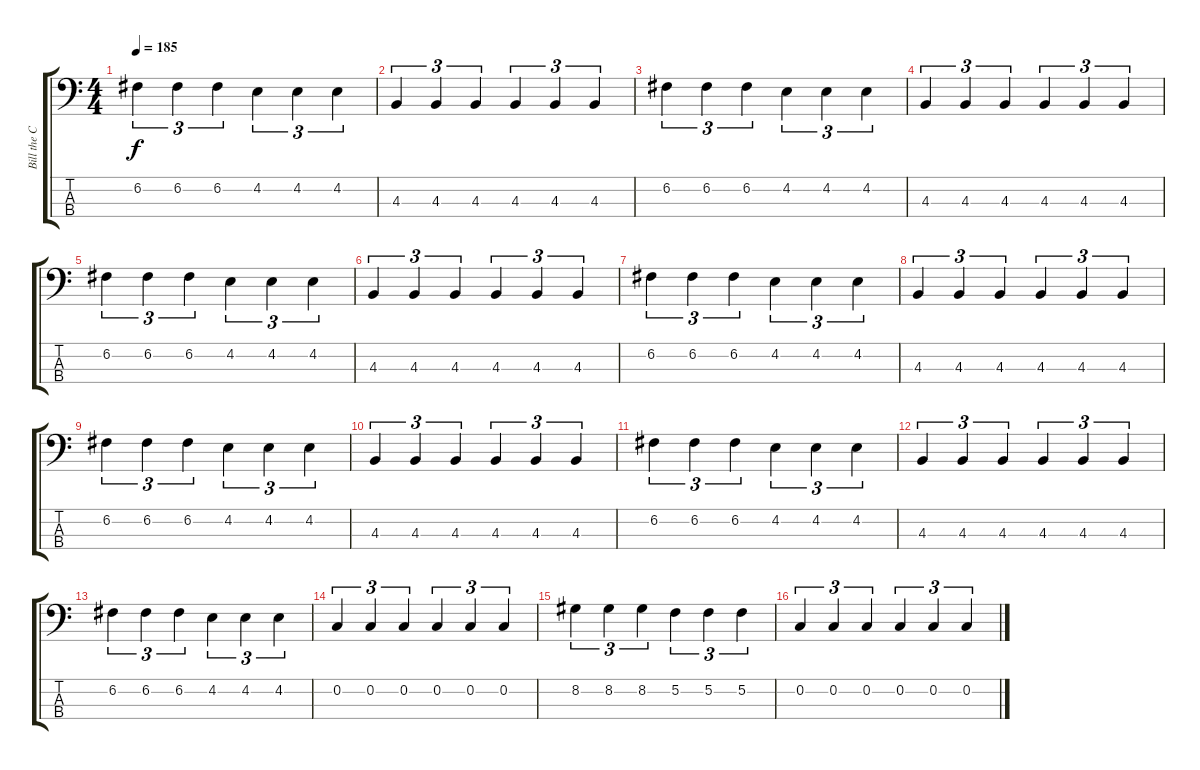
\track ("Bill the CM" "Bill the C") {instrument electricbassfinger}
\staff {score tabs}
\tuning (F2 C2 G1 C1) {hide}
\ts (4 4)
\tempo 185
\clef f4
\ks c
6.2.4{tu (3 2) dy f} 6.2.4{tu (3 2)} 6.2.4{tu (3 2)} 4.2.4{tu (3 2)} 4.2.4{tu (3 2)} 4.2.4{tu (3 2)} |
4.3.4{tu (3 2)} 4.3.4{tu (3 2)} 4.3.4{tu (3 2)} 4.3.4{tu (3 2)} 4.3.4{tu (3 2)} 4.3.4{tu (3 2)} |
6.2.4{tu (3 2)} 6.2.4{tu (3 2)} 6.2.4{tu (3 2)} 4.2.4{tu (3 2)} 4.2.4{tu (3 2)} 4.2.4{tu (3 2)} |
4.3.4{tu (3 2)} 4.3.4{tu (3 2)} 4.3.4{tu (3 2)} 4.3.4{tu (3 2)} 4.3.4{tu (3 2)} 4.3.4{tu (3 2)} |
6.2.4{tu (3 2)} 6.2.4{tu (3 2)} 6.2.4{tu (3 2)} 4.2.4{tu (3 2)} 4.2.4{tu (3 2)} 4.2.4{tu (3 2)} |
4.3.4{tu (3 2)} 4.3.4{tu (3 2)} 4.3.4{tu (3 2)} 4.3.4{tu (3 2)} 4.3.4{tu (3 2)} 4.3.4{tu (3 2)} |
6.2.4{tu (3 2)} 6.2.4{tu (3 2)} 6.2.4{tu (3 2)} 4.2.4{tu (3 2)} 4.2.4{tu (3 2)} 4.2.4{tu (3 2)} |
4.3.4{tu (3 2)} 4.3.4{tu (3 2)} 4.3.4{tu (3 2)} 4.3.4{tu (3 2)} 4.3.4{tu (3 2)} 4.3.4{tu (3 2)} |
6.2.4{tu (3 2)} 6.2.4{tu (3 2)} 6.2.4{tu (3 2)} 4.2.4{tu (3 2)} 4.2.4{tu (3 2)} 4.2.4{tu (3 2)} |
4.3.4{tu (3 2)} 4.3.4{tu (3 2)} 4.3.4{tu (3 2)} 4.3.4{tu (3 2)} 4.3.4{tu (3 2)} 4.3.4{tu (3 2)} |
6.2.4{tu (3 2)} 6.2.4{tu (3 2)} 6.2.4{tu (3 2)} 4.2.4{tu (3 2)} 4.2.4{tu (3 2)} 4.2.4{tu (3 2)} |
4.3.4{tu (3 2)} 4.3.4{tu (3 2)} 4.3.4{tu (3 2)} 4.3.4{tu (3 2)} 4.3.4{tu (3 2)} 4.3.4{tu (3 2)} |
6.2.4{tu (3 2)} 6.2.4{tu (3 2)} 6.2.4{tu (3 2)} 4.2.4{tu (3 2)} 4.2.4{tu (3 2)} 4.2.4{tu (3 2)} |
0.2.4{tu (3 2)} 0.2.4{tu (3 2)} 0.2.4{tu (3 2)} 0.2.4{tu (3 2)} 0.2.4{tu (3 2)} 0.2.4{tu (3 2)} |
8.2.4{tu (3 2)} 8.2.4{tu (3 2)} 8.2.4{tu (3 2)} 5.2.4{tu (3 2)} 5.2.4{tu (3 2)} 5.2.4{tu (3 2)} |
0.2.4{tu (3 2)} 0.2.4{tu (3 2)} 0.2.4{tu (3 2)} 0.2.4{tu (3 2)} 0.2.4{tu (3 2)} 0.2.4{tu (3 2)}
